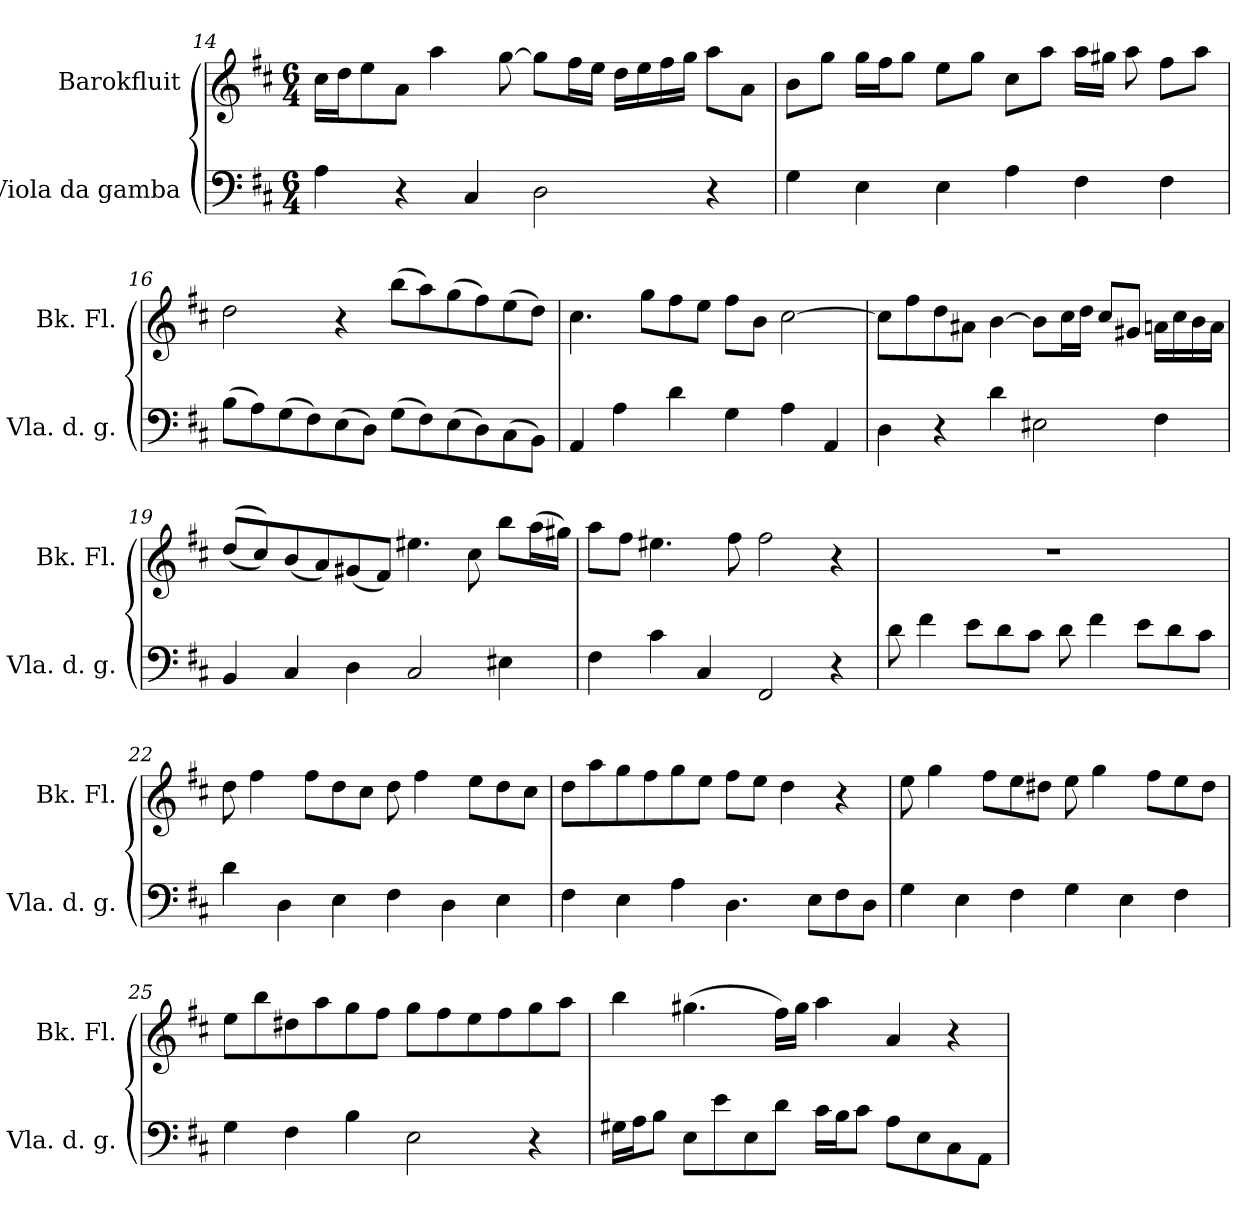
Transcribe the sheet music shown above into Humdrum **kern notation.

**kern	**kern
*part2	*part1
*staff2	*staff1
*I"Viola da gamba	*I"Barokfluit
*I'Vla. d. g.	*I'Bk. Fl.
*clefF4	*clefG2
*k[f#c#]	*k[f#c#]
*M6/4	*M6/4
=14	=14
4A\	16cc#\LL
.	16dd\J
.	8ee\
4r	8a\J
.	4aa\
4C#/	.
.	[8gg\
2D\	8gg\L]
.	16ff#\L
.	16ee\JJ
.	16dd\LL
.	16ee\
.	16ff#\
.	16gg\JJ
4r	8aa\L
.	8a\J
!!LO:LB:g=z
=15	=15
4G\	8b\L
.	8gg\J
4E\	16gg\LL
.	16ff#\J
.	8gg\J
4E\	8ee\L
.	8gg\J
4A\	8cc#\L
.	8aa\J
4F#\	16aa\LL
.	16gg#X\JJ
.	8aa\
4F#\	8ff#\L
.	8aa\J
=16	=16
(8B\L	2dd\
8A\)	.
(8G\	.
8F#\)	.
(8E\	4r
8D\J)	.
(8G\L	(8bb\L
8F#\)	8aa\)
(8E\	(8gg\
8D\)	8ff#\)
(8C#\	(8ee\
8BB\J)	8dd\J)
=17	=17
4AA/	4.cc#\
4A\	.
.	8gg\L
4d\	8ff#\
.	8ee\J
4G\	8ff#\L
.	8b\J
4A\	[2cc#\
4AA/	.
!!LO:PB:g=z
=18	=18
4D\	8cc#\L]
.	8ff#\
4r	8dd\
.	8a#X\J
4d\	[4b\
2E#X\	8b\L]
.	16cc#\L
.	16dd\JJ
.	8cc#/L
.	8g#X/J
4F#\	16an\LL
.	16cc#\
.	16b\
.	16a\JJ
=19	=19
4BB/	((8dd/L
.	8cc#/))
4C#/	(8b/
.	8a/)
4D\	(8g#X/
.	8f#/J)
2C#/	4.ee#X\
.	8cc#\
4E#X\	8bb\L
.	(16aa\L
.	16gg#X\JJ)
=20	=20
4F#\	8aa\L
.	8ff#\J
4c#\	4.ee#X\
4C#/	.
.	8ff#\
2FF#/	2ff#\
4r	4r
!!LO:LB:g=z
=21	=21
8d\	1.r
4f#\	.
8e\L	.
8d\	.
8c#\J	.
8d\	.
4f#\	.
8e\L	.
8d\	.
8c#\J	.
=22	=22
4d\	8dd\
.	4ff#\
4D\	.
.	8ff#\L
4E\	8dd\
.	8cc#\J
4F#\	8dd\
.	4ff#\
4D\	.
.	8ee\L
4E\	8dd\
.	8cc#\J
=23	=23
4F#\	8dd\L
.	8aa\
4E\	8gg\
.	8ff#\
4A\	8gg\
.	8ee\J
4.D\	8ff#\L
.	8ee\J
.	4dd\
8E\L	.
8F#\	4r
8D\J	.
!!LO:LB:g=z
=24	=24
4G\	8ee\
.	4gg\
4E\	.
.	8ff#\L
4F#\	8ee\
.	8dd#X\J
4G\	8ee\
.	4gg\
4E\	.
.	8ff#\L
4F#\	8ee\
.	8dd#\J
=25	=25
4G\	8ee\L
.	8bb\
4F#\	8dd#X\
.	8aa\
4B\	8gg\
.	8ff#\J
2E\	8gg\L
.	8ff#\
.	8ee\
.	8ff#\
4r	8gg\
.	8aa\J
=26	=26
16G#X\LL	4bb\
16A\J	.
8B\J	.
8E\L	(4.gg#X\
8e\	.
8E\	.
8d\J	16ff#\LL)
.	16gg#\JJ
16c#\LL	4aa\
16B\J	.
8c#\J	.
8A\L	4a/
8E\	.
8C#\	4r
8AA\J	.
=	=
*-	*-
